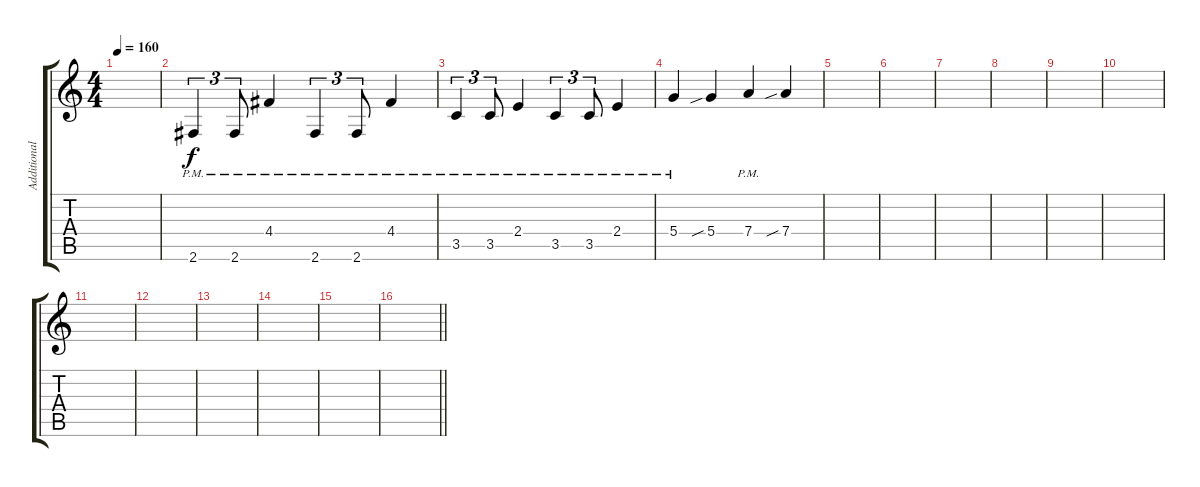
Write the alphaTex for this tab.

\track ("Additional Guitar 3" "Additional") {instrument acousticguitarsteel}
\staff {score tabs}
\tuning (E4 B3 G3 D3 A2 E2) {hide}
\ts (4 4)
\tempo 160
\clef g2
\ks c
|
2.6{pm}.4{tu (3 2)} 2.6{pm}.8{tu (3 2)} 4.4{pm}.4 2.6{pm}.4{tu (3 2)} 2.6{pm}.8{tu (3 2)} 4.4{pm}.4 |
3.5{pm}.4{tu (3 2)} 3.5{pm}.8{tu (3 2)} 2.4{pm}.4 3.5{pm}.4{tu (3 2)} 3.5{pm}.8{tu (3 2)} 2.4{pm}.4 |
5.4{pm}.4 5.4{sib}.4 7.4{pm}.4 7.4{sib}.4 |
|
|
|
|
|
|
|
|
|
|
|
\barLineRight lightlight
